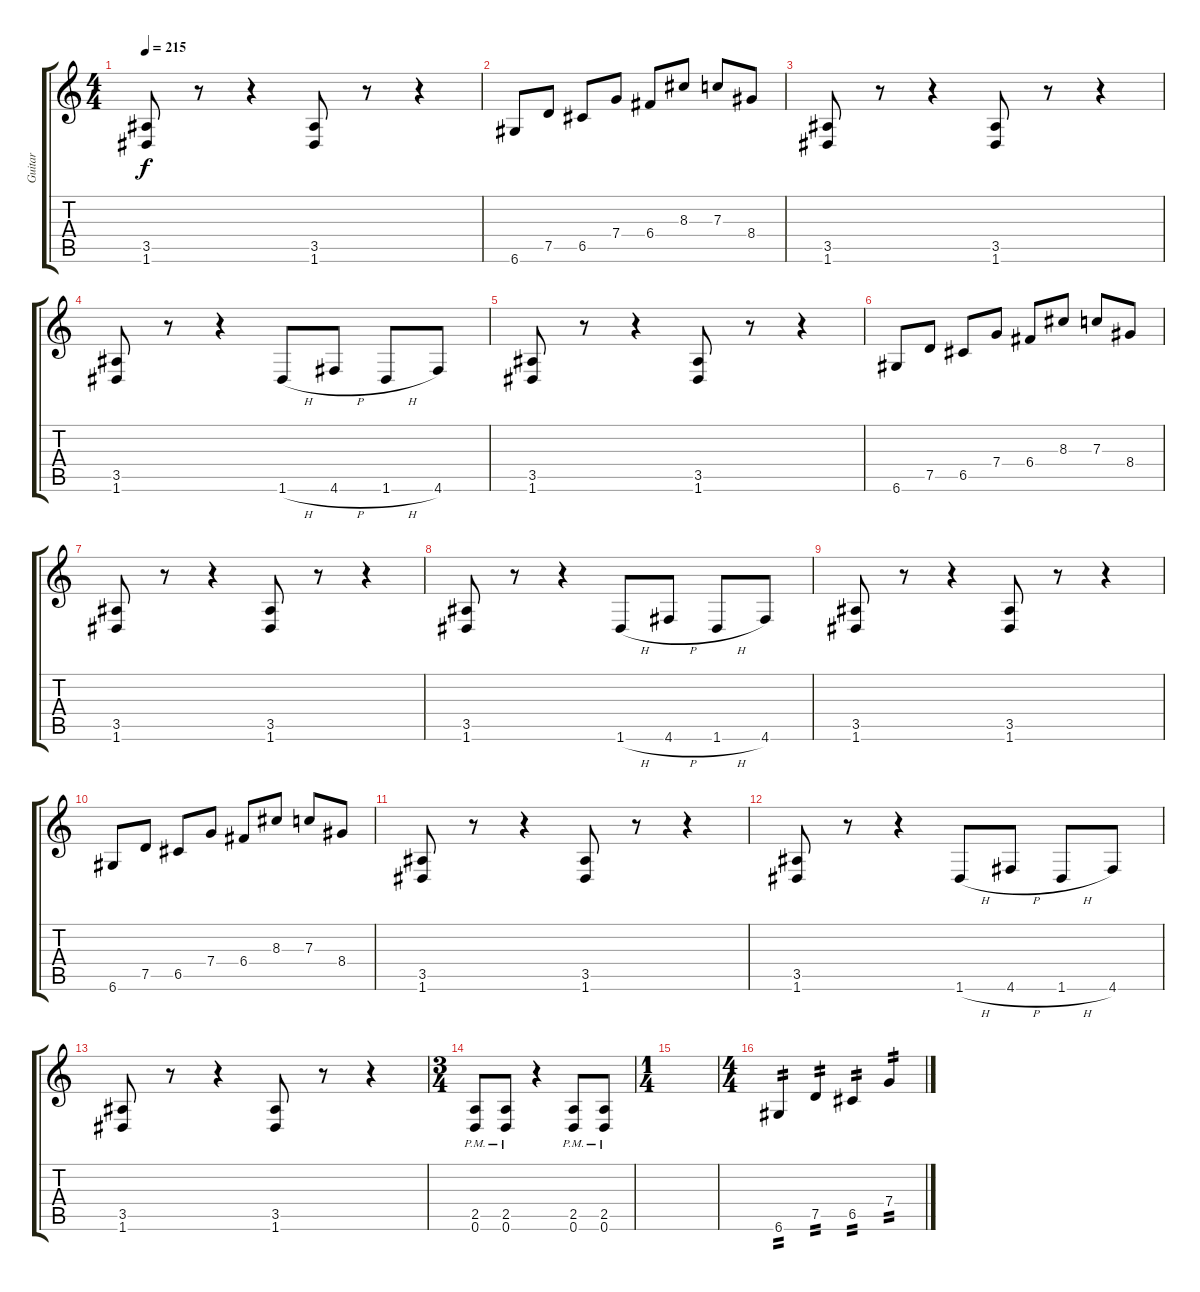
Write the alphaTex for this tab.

\track ("Guitar" "Guitar") {instrument distortionguitar}
\staff {score tabs}
\tuning (D4 A3 F3 C3 G2 D2) {hide}
\ts (4 4)
\tempo 215
\clef g2
\ks c
(3.5 1.6).8{dy f} r.8 r.4 (3.5 1.6).8 r.8 r.4 |
6.6.8 7.5.8 6.5.8 7.4.8 6.4.8 8.3.8 7.3.8 8.4.8 |
(3.5 1.6).8 r.8 r.4 (3.5 1.6).8 r.8 r.4 |
(3.5 1.6).8 r.8 r.4 1.6{h}.8 4.6{h}.8 1.6{h}.8 4.6.8 |
(3.5 1.6).8 r.8 r.4 (3.5 1.6).8 r.8 r.4 |
6.6.8 7.5.8 6.5.8 7.4.8 6.4.8 8.3.8 7.3.8 8.4.8 |
(3.5 1.6).8 r.8 r.4 (3.5 1.6).8 r.8 r.4 |
(3.5 1.6).8 r.8 r.4 1.6{h}.8 4.6{h}.8 1.6{h}.8 4.6.8 |
(3.5 1.6).8 r.8 r.4 (3.5 1.6).8 r.8 r.4 |
6.6.8 7.5.8 6.5.8 7.4.8 6.4.8 8.3.8 7.3.8 8.4.8 |
(3.5 1.6).8 r.8 r.4 (3.5 1.6).8 r.8 r.4 |
(3.5 1.6).8 r.8 r.4 1.6{h}.8 4.6{h}.8 1.6{h}.8 4.6.8 |
(3.5 1.6).8 r.8 r.4 (3.5 1.6).8 r.8 r.4 |
\ts (3 4)
(2.5{pm} 0.6{pm}).8 (2.5{pm} 0.6{pm}).8 r.4 (2.5{pm} 0.6{pm}).8 (2.5{pm} 0.6{pm}).8 |
\ts (1 4)
|
\ts (4 4)
6.6.4{tp 2} 7.5.4{tp 2} 6.5.4{tp 2} 7.4.4{tp 2}
